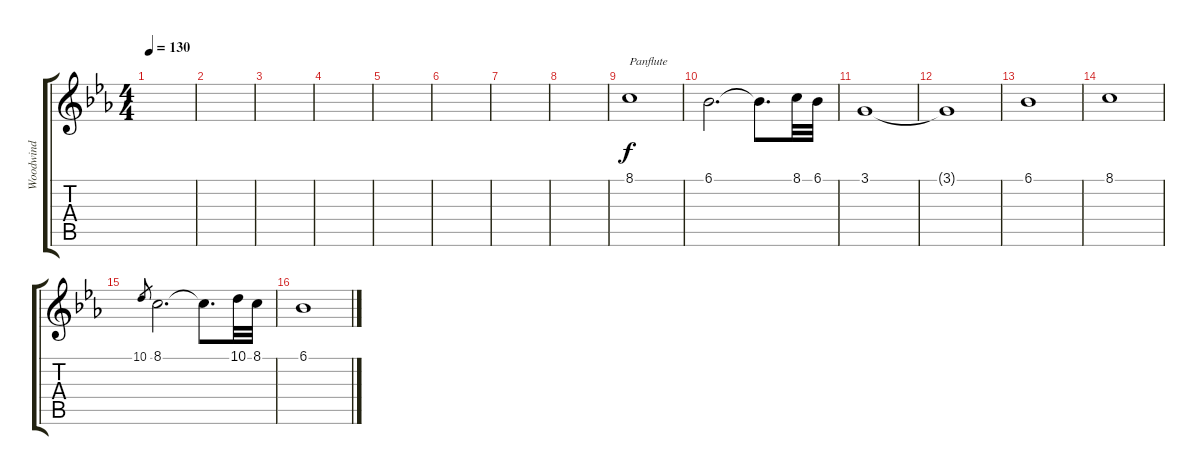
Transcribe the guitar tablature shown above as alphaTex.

\track ("Woodwind" "Woodwind") {instrument flute}
\staff {score tabs}
\tuning (E4 B3 G3 D3 A2 E2) {hide}
\ts (4 4)
\tempo 130
\clef g2
\ks cminor
|
|
|
|
|
|
|
|
8.1.1{txt "Panflute" instrument panflute} |
6.1.2{d} 6.1{t}.8{d} 8.1.32 6.1.32 |
3.1.1 |
3.1{t}.1 |
6.1.1 |
8.1.1 |
10.1.8{gr} 8.1.2{d} 8.1{t}.8{d} 10.1.32 8.1.32 |
6.1.1
